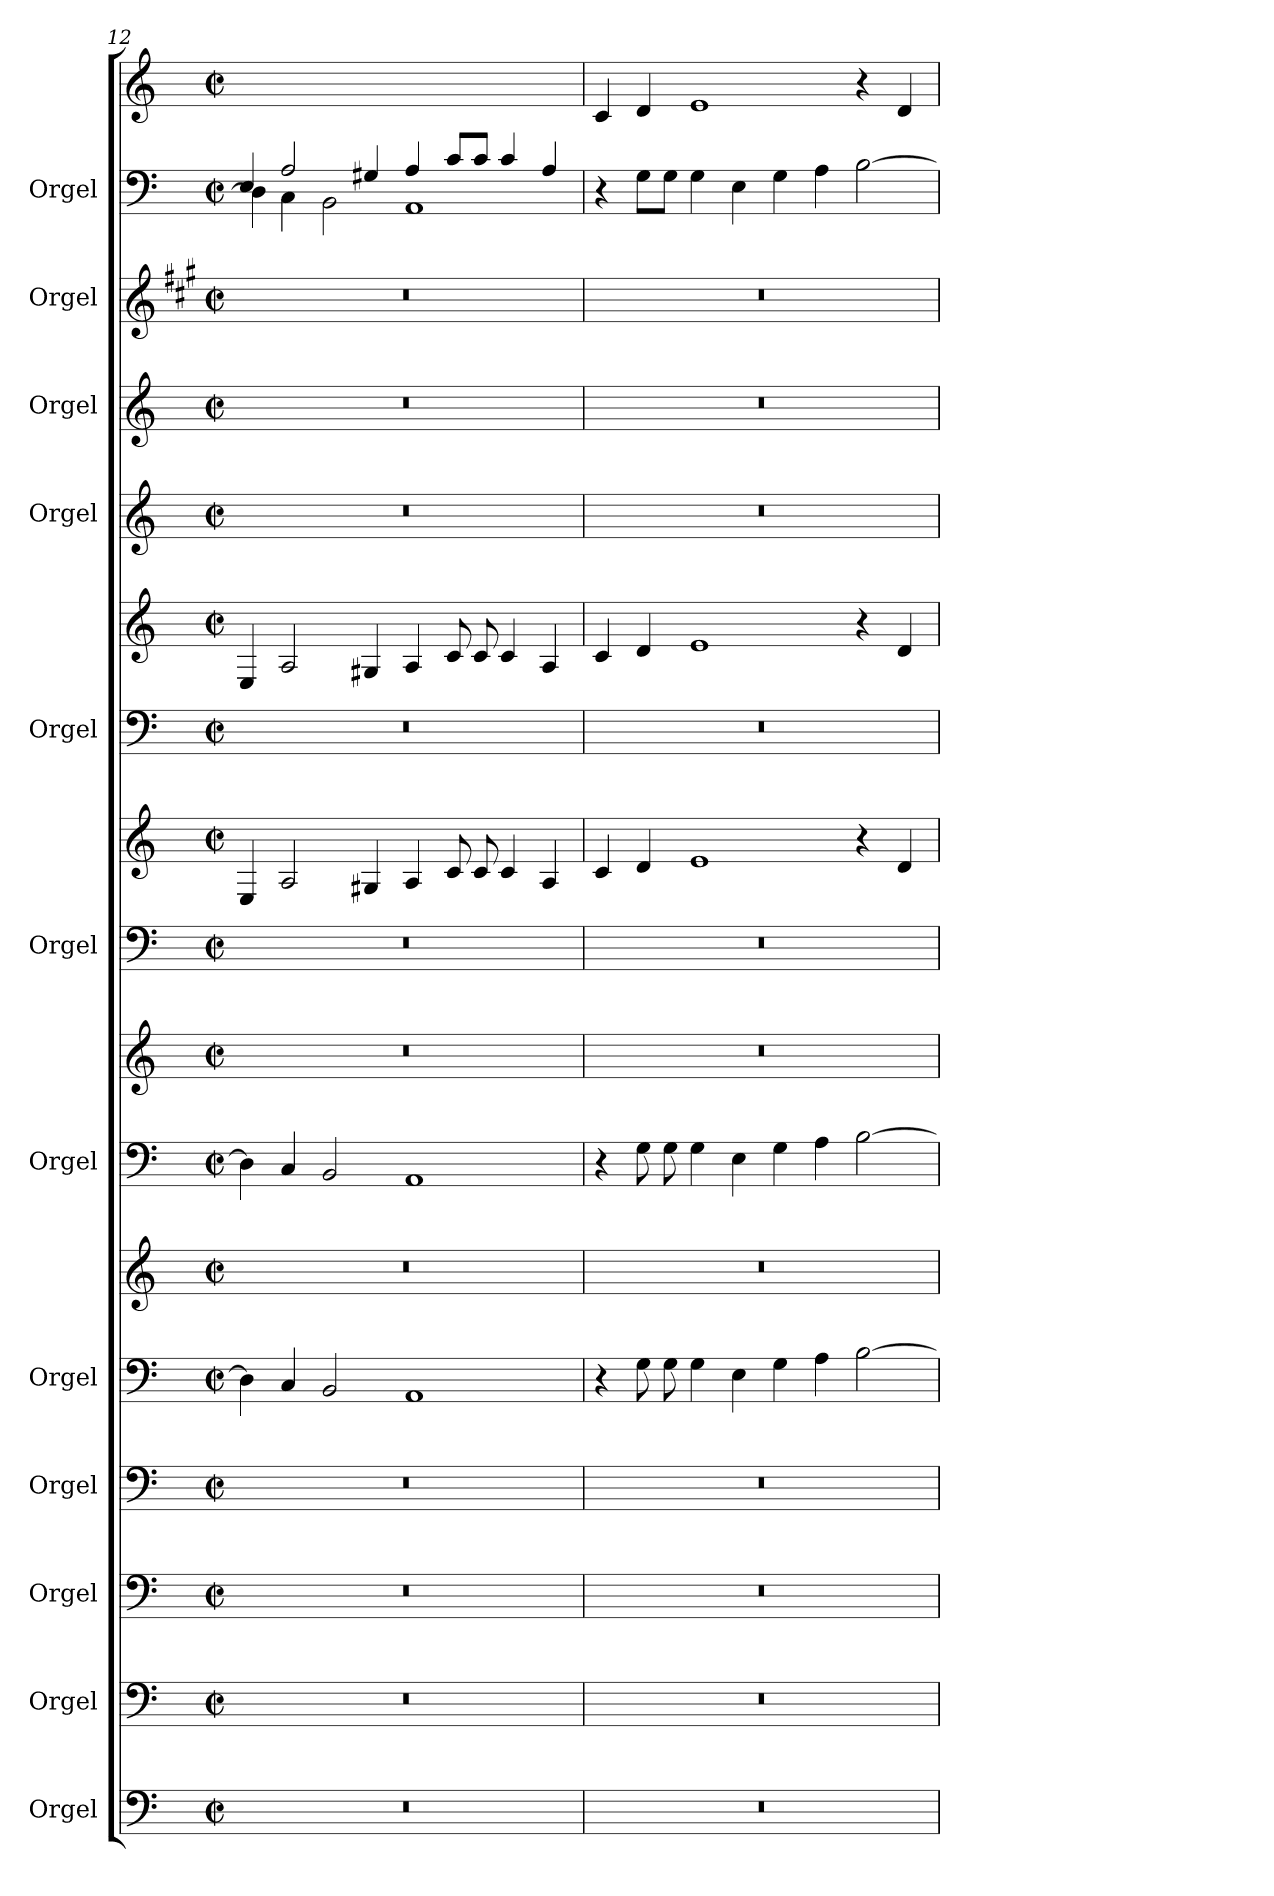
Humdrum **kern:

**kern	**kern	**kern	**kern	**kern	**kern	**kern	**kern	**kern	**kern	**kern	**kern	**kern	**kern	**kern	**kern	**kern
*part12	*part11	*part10	*part9	*part8	*part8	*part7	*part7	*part6	*part6	*part5	*part5	*part4	*part3	*part2	*part1	*part1
*staff17	*staff16	*staff15	*staff14	*staff13	*staff12	*staff11	*staff10	*staff9	*staff8	*staff7	*staff6	*staff5	*staff4	*staff3	*staff2	*staff1
*I"Orgel	*I"Orgel	*I"Orgel	*I"Orgel	*I"Orgel	*	*I"Orgel	*	*I"Orgel	*	*I"Orgel	*	*I"Orgel	*I"Orgel	*I"Orgel	*I"Orgel	*
*I'Org.	*I'Org.	*I'Org.	*I'Org.	*I'Org.	*	*I'Org.	*	*I'Org.	*	*I'Org.	*	*I'Org.	*I'Org.	*I'Org.	*	*
!!LO:LB:g=z
*clefF4	*clefF4	*clefF4	*clefF4	*clefF4	*clefG2	*clefF4	*clefG2	*clefF4	*clefG2	*clefF4	*clefG2	*clefG2	*clefG2	*clefG2	*clefF4	*clefG2
*	*	*	*	*	*	*	*	*	*	*	*	*	*	*ITrd5c9	*	*
*k[]	*k[]	*k[]	*k[]	*k[]	*k[]	*k[]	*k[]	*k[]	*k[]	*k[]	*k[]	*k[]	*k[]	*k[]	*k[]	*k[]
*M4/2	*M4/2	*M4/2	*M4/2	*M4/2	*M4/2	*M4/2	*M4/2	*M4/2	*M4/2	*M4/2	*M4/2	*M4/2	*M4/2	*M4/2	*M4/2	*M4/2
*met(c|)	*met(c|)	*met(c|)	*met(c|)	*met(c|)	*met(c|)	*met(c|)	*met(c|)	*met(c|)	*met(c|)	*met(c|)	*met(c|)	*met(c|)	*met(c|)	*met(c|)	*met(c|)	*met(c|)
=12	=12	=12	=12	=12	=12	=12	=12	=12	=12	=12	=12	=12	=12	=12	=12	=12
*	*	*	*	*	*	*	*	*	*	*	*	*	*	*	*^	*
0r	0r	0r	0r	4D\]	0r	4D\]	0r	0r	4E/	0r	4E/	0r	0r	0r	4E/	4D\]	0ryy
.	.	.	.	4C/	.	4C/	.	.	2A/	.	2A/	.	.	.	2A/	4C\	.
.	.	.	.	2BB/	.	2BB/	.	.	.	.	.	.	.	.	.	2BB\	.
.	.	.	.	.	.	.	.	.	4G#X/	.	4G#X/	.	.	.	4G#X/	.	.
.	.	.	.	1AA	.	1AA	.	.	4A/	.	4A/	.	.	.	4A/	1AA	.
.	.	.	.	.	.	.	.	.	8c/	.	8c/	.	.	.	8c/L	.	.
.	.	.	.	.	.	.	.	.	8c/	.	8c/	.	.	.	8c/J	.	.
.	.	.	.	.	.	.	.	.	4c/	.	4c/	.	.	.	4c/	.	.
.	.	.	.	.	.	.	.	.	4A/	.	4A/	.	.	.	4A/	.	.
*	*	*	*	*	*	*	*	*	*	*	*	*	*	*	*v	*v	*
=13	=13	=13	=13	=13	=13	=13	=13	=13	=13	=13	=13	=13	=13	=13	=13	=13
0r	0r	0r	0r	4r	0r	4r	0r	0r	4c/	0r	4c/	0r	0r	0r	4r	4c/
.	.	.	.	8G\	.	8G\	.	.	4d/	.	4d/	.	.	.	8G\L	4d/
.	.	.	.	8G\	.	8G\	.	.	.	.	.	.	.	.	8G\J	.
.	.	.	.	4G\	.	4G\	.	.	1e	.	1e	.	.	.	4G\	1e
.	.	.	.	4E\	.	4E\	.	.	.	.	.	.	.	.	4E\	.
.	.	.	.	4G\	.	4G\	.	.	.	.	.	.	.	.	4G\	.
.	.	.	.	4A\	.	4A\	.	.	.	.	.	.	.	.	4A\	.
.	.	.	.	[2B\	.	[2B\	.	.	4r	.	4r	.	.	.	[2B\	4r
.	.	.	.	.	.	.	.	.	4d/	.	4d/	.	.	.	.	4d/
=	=	=	=	=	=	=	=	=	=	=	=	=	=	=	=	=
*-	*-	*-	*-	*-	*-	*-	*-	*-	*-	*-	*-	*-	*-	*-	*-	*-
